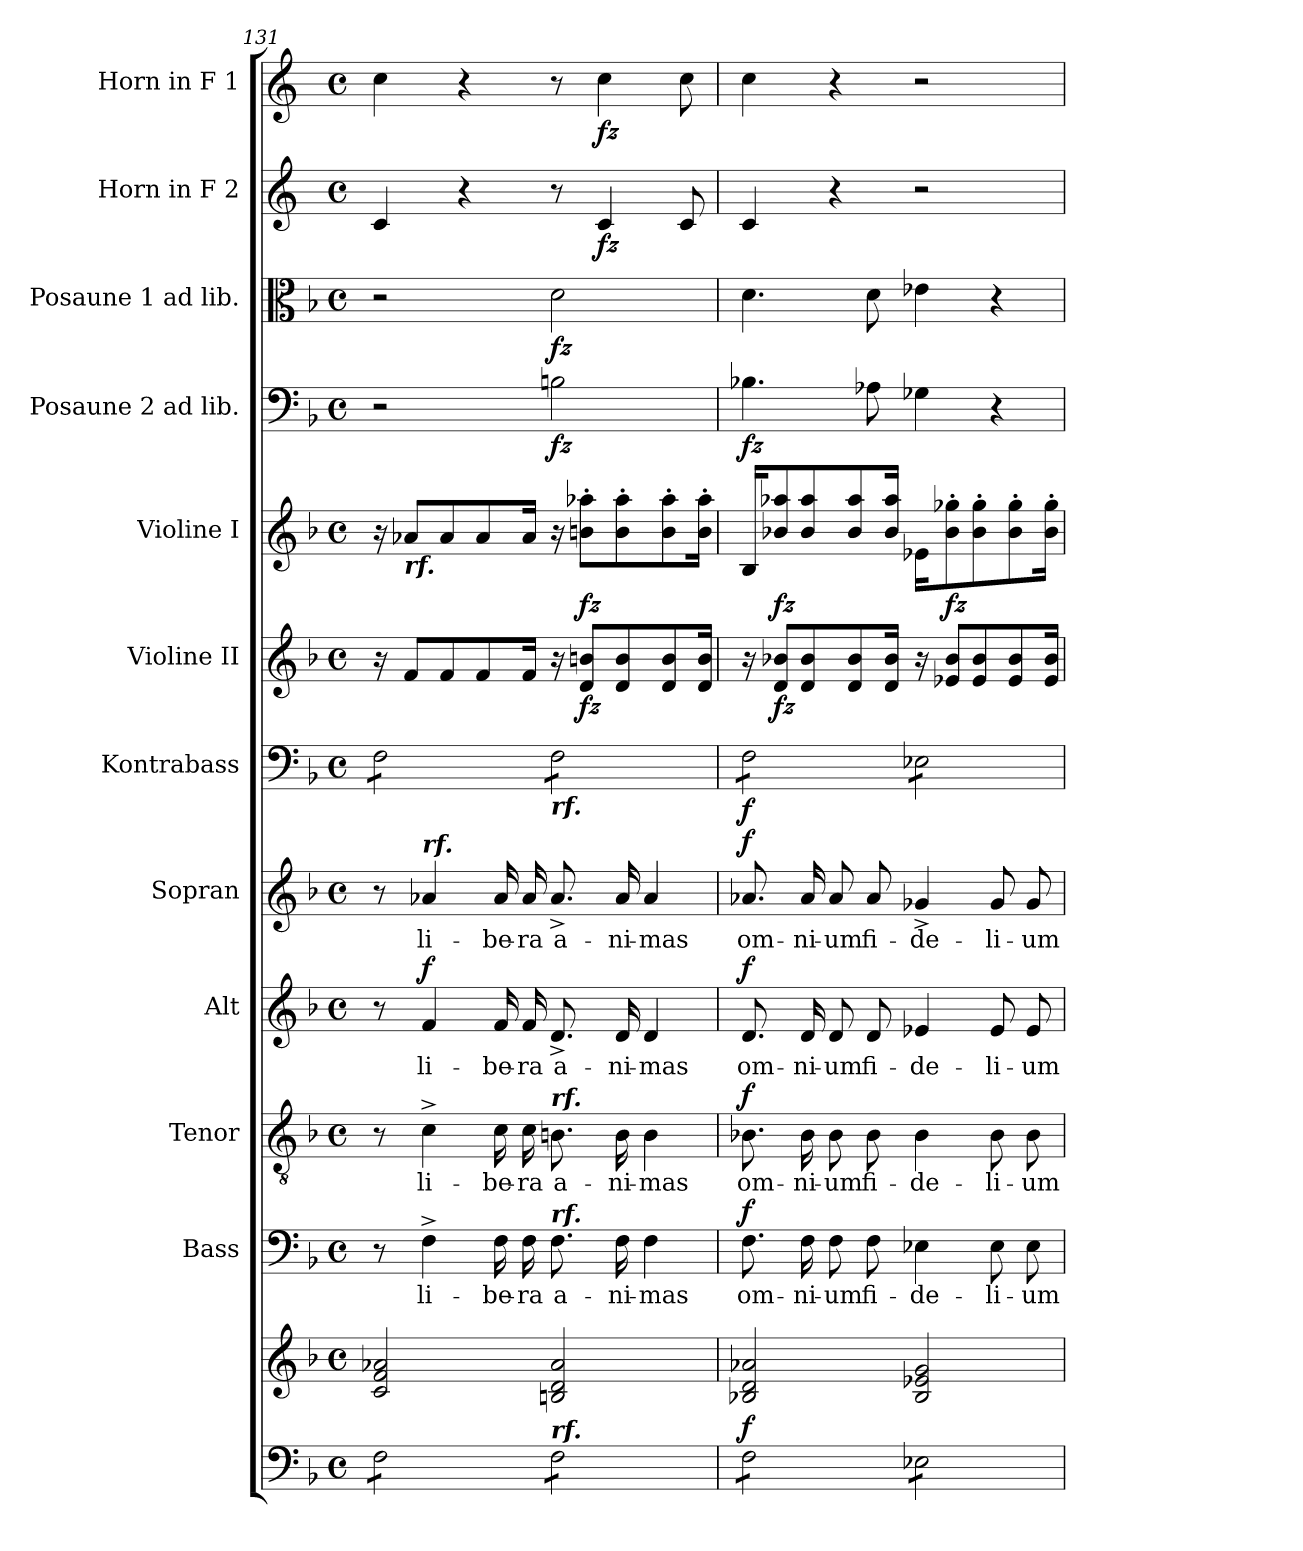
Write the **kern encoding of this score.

**kern	**kern	**dynam	**kern	**text	**dynam	**kern	**text	**dynam	**kern	**text	**dynam	**kern	**text	**dynam	**kern	**dynam	**kern	**dynam	**kern	**dynam	**kern	**dynam	**kern	**dynam	**kern	**dynam	**kern	**dynam
*part12	*part12	*part12	*part11	*part11	*part11	*part10	*part10	*part10	*part9	*part9	*part9	*part8	*part8	*part8	*part7	*part7	*part6	*part6	*part5	*part5	*part4	*part4	*part3	*part3	*part2	*part2	*part1	*part1
*staff13	*staff12	*staff12/13	*staff11	*staff11	*staff11	*staff10	*staff10	*staff10	*staff9	*staff9	*staff9	*staff8	*staff8	*staff8	*staff7	*staff7	*staff6	*staff6	*staff5	*staff5	*staff4	*staff4	*staff3	*staff3	*staff2	*staff2	*staff1	*staff1
*	*	*	*I"Bass	*	*	*I"Tenor	*	*	*I"Alt	*	*	*I"Sopran	*	*	*I"Kontrabass	*	*I"Violine II	*	*I"Violine I	*	*I"Posaune 2 ad lib.	*	*I"Posaune 1 ad lib.	*	*I"Horn in F 2	*	*I"Horn in F 1	*
*	*	*	*I'B.	*	*	*I'T.	*	*	*I'A.	*	*	*I'S.	*	*	*I'Kb.	*	*I'Vl. II	*	*I'Vl. I	*	*I'Pos. 2	*	*I'Pos. 1	*	*I'Hrn. F 2	*	*I'Hrn. F 1	*
*clefF4	*clefG2	*	*clefF4	*	*	*clefGv2	*	*	*clefG2	*	*	*clefG2	*	*	*clefF4	*	*clefG2	*	*clefG2	*	*clefF4	*	*clefC3	*	*clefG2	*	*clefG2	*
*	*	*	*	*	*	*	*	*	*	*	*	*	*	*	*ITrd7c12	*	*	*	*	*	*	*	*	*	*ITrd4c7	*	*ITrd4c7	*
*k[b-]	*k[b-]	*	*k[b-]	*	*	*k[b-]	*	*	*k[b-]	*	*	*k[b-]	*	*	*k[b-]	*	*k[b-]	*	*k[b-]	*	*k[b-]	*	*k[b-]	*	*k[b-]	*	*k[b-]	*
*F:	*F:	*	*F:	*	*	*F:	*	*	*F:	*	*	*F:	*	*	*F:	*	*F:	*	*F:	*	*F:	*	*F:	*	*F:	*	*F:	*
*M4/4	*M4/4	*	*M4/4	*	*	*M4/4	*	*	*M4/4	*	*	*M4/4	*	*	*M4/4	*	*M4/4	*	*M4/4	*	*M4/4	*	*M4/4	*	*M4/4	*	*M4/4	*
*met(c)	*met(c)	*	*met(c)	*	*	*met(c)	*	*	*met(c)	*	*	*met(c)	*	*	*met(c)	*	*met(c)	*	*met(c)	*	*met(c)	*	*met(c)	*	*met(c)	*	*met(c)	*
=131	=131	=131	=131	=131	=131	=131	=131	=131	=131	=131	=131	=131	=131	=131	=131	=131	=131	=131	=131	=131	=131	=131	=131	=131	=131	=131	=131	=131
*tremolo	*	*	*	*	*	*	*	*	*	*	*	*	*	*	*	*	*	*	*	*	*	*	*	*	*	*	*	*
*	*	*	*	*	*	*	*	*	*	*	*	*	*	*	*tremolo	*	*	*	*	*	*	*	*	*	*	*	*	*
8F\L	2c/ 2f/ 2a-X/	.	8r	.	.	8r	.	.	8r	.	.	8r	.	.	8FF\L	.	16r	.	16r	.	2r	.	2r	.	4F/	.	4f\	.
!	!	!	!	!	!	!	!	!	!	!	!	!	!	!	!	!	!	!	!LO:TX:b:Bi:t=rf.	!	!	!	!	!	!	!	!	!
.	.	.	.	.	.	.	.	.	.	.	.	.	.	.	.	.	8f/L	.	8a-X/L	.	.	.	.	.	.	.	.	.
!	!	!	!	!	!	!	!	!	!	!	!	!LO:TX:a:Bi:t=rf.	!	!	!	!	!	!	!	!	!	!	!	!	!	!	!	!
!	!	!	!	!LO:LY:b	!	!	!LO:LY:b	!	!	!LO:LY:b	!LO:DY:a	!	!LO:LY:b	!	!	!	!	!	!	!	!	!	!	!	!	!	!	!
8F\	.	.	4F^>\	li-	.	4c^>\	li-	.	4f/	li-	f	4a-X/	li-	.	8FF\	.	.	.	.	.	.	.	.	.	.	.	.	.
.	.	.	.	.	.	.	.	.	.	.	.	.	.	.	.	.	8f/	.	8a-/	.	.	.	.	.	.	.	.	.
8F\	.	.	.	.	.	.	.	.	.	.	.	.	.	.	8FF\	.	.	.	.	.	.	.	.	.	4r	.	4r	.
.	.	.	.	.	.	.	.	.	.	.	.	.	.	.	.	.	8f/	.	8a-/	.	.	.	.	.	.	.	.	.
!	!	!	!	!LO:LY:b	!	!	!LO:LY:b	!	!	!LO:LY:b	!	!	!LO:LY:b	!	!	!	!	!	!	!	!	!	!	!	!	!	!	!
8F\J	.	.	16F\	-be-	.	16c\	-be-	.	16f/	-be-	.	16a-/	-be-	.	8FF\J	.	.	.	.	.	.	.	.	.	.	.	.	.
!	!	!	!	!LO:LY:b	!	!	!LO:LY:b	!	!	!LO:LY:b	!	!	!LO:LY:b	!	!	!	!	!	!	!	!	!	!	!	!	!	!	!
.	.	.	16F\	-ra	.	16c\	-ra	.	16f/	-ra	.	16a-/	-ra	.	.	.	16f/Jk	.	16a-/Jk	.	.	.	.	.	.	.	.	.
!	!	!	!	!	!	!	!	!	!	!	!	!	!	!	!LO:TX:b:Bi:t=rf.	!	!	!	!	!	!	!	!	!	!	!	!	!
!	!	!	!	!	!	!LO:TX:a:Bi:t=rf.	!	!	!	!	!	!	!	!	!	!	!	!	!	!	!	!	!	!	!	!	!	!
!	!	!	!LO:TX:a:Bi:t=rf.	!	!	!	!	!	!	!	!	!	!	!	!	!	!	!	!	!	!	!	!	!	!	!	!	!
!LO:TX:a:Bi:t=rf.	!	!	!	!	!	!	!	!	!	!	!	!	!	!	!	!	!	!	!	!	!	!	!	!	!	!	!	!
!	!	!	!	!LO:LY:b	!	!	!LO:LY:b	!	!	!LO:LY:b	!	!	!LO:LY:b	!	!	!	!	!	!	!	!	!LO:DY:b	!	!LO:DY:b	!	!	!	!
8F\L	2Bn/ 2d/ 2a-/	.	8.F\	a-	.	8.Bn\	a-	.	8.d^>/	a-	.	8.a-^>/	a-	.	8FF\L	.	16r	.	16r	.	2Bn\	fz	2d\	fz	8r	.	8r	.
!	!	!	!	!	!	!	!	!	!	!	!	!	!	!	!	!	!	!LO:DY:b	!	!LO:DY:b	!	!	!	!	!	!	!	!
.	.	.	.	.	.	.	.	.	.	.	.	.	.	.	.	.	8d/ 8bn/L	fz	8bn\'> 8aa-X\'>L	fz	.	.	.	.	.	.	.	.
!	!	!	!	!	!	!	!	!	!	!	!	!	!	!	!	!	!	!	!	!	!	!	!	!	!	!LO:DY:b	!	!LO:DY:b
8F\	.	.	.	.	.	.	.	.	.	.	.	.	.	.	8FF\	.	.	.	.	.	.	.	.	.	4F/	fz	4f\	fz
!	!	!	!	!LO:LY:b	!	!	!LO:LY:b	!	!	!LO:LY:b	!	!	!LO:LY:b	!	!	!	!	!	!	!	!	!	!	!	!	!	!	!
.	.	.	16F\	-ni-	.	16B\	-ni-	.	16d/	-ni-	.	16a-/	-ni-	.	.	.	8d/ 8b/	.	8b\'> 8aa-\'>	.	.	.	.	.	.	.	.	.
!	!	!	!	!LO:LY:b	!	!	!LO:LY:b	!	!	!LO:LY:b	!	!	!LO:LY:b	!	!	!	!	!	!	!	!	!	!	!	!	!	!	!
8F\	.	.	4F\	-mas	.	4B\	-mas	.	4d/	-mas	.	4a-/	-mas	.	8FF\	.	.	.	.	.	.	.	.	.	.	.	.	.
.	.	.	.	.	.	.	.	.	.	.	.	.	.	.	.	.	8d/ 8b/	.	8b\'> 8aa-\'>	.	.	.	.	.	.	.	.	.
8F\J	.	.	.	.	.	.	.	.	.	.	.	.	.	.	8FF\J	.	.	.	.	.	.	.	.	.	8F/	.	8f\	.
.	.	.	.	.	.	.	.	.	.	.	.	.	.	.	.	.	16d/ 16b/Jk	.	16b\'> 16aa-\'>Jk	.	.	.	.	.	.	.	.	.
=132	=132	=132	=132	=132	=132	=132	=132	=132	=132	=132	=132	=132	=132	=132	=132	=132	=132	=132	=132	=132	=132	=132	=132	=132	=132	=132	=132	=132
!	!	!LO:DY:a=2	!	!LO:LY:b	!LO:DY:a	!	!LO:LY:b	!LO:DY:a	!	!LO:LY:b	!LO:DY:a	!	!LO:LY:b	!LO:DY:a	!	!LO:DY:b	!	!	!	!	!	!LO:DY:b	!	!	!	!	!	!
8F\L	2B-X/ 2d/ 2a-X/	f	8.F\	om-	f	8.B-X\	om-	f	8.d/	om-	f	8.a-X/	om-	f	8FF\L	f	16r	.	16B-/KL	.	4.B-X\	fz	4.d\	.	4F/	.	4f\	.
!	!	!	!	!	!	!	!	!	!	!	!	!	!	!	!	!	!	!LO:DY:b	!	!LO:DY:b	!	!	!	!	!	!	!	!
.	.	.	.	.	.	.	.	.	.	.	.	.	.	.	.	.	8d/ 8b-X/L	fz	8b-X/ 8aa-X/	fz	.	.	.	.	.	.	.	.
8F\	.	.	.	.	.	.	.	.	.	.	.	.	.	.	8FF\	.	.	.	.	.	.	.	.	.	.	.	.	.
!	!	!	!	!LO:LY:b	!	!	!LO:LY:b	!	!	!LO:LY:b	!	!	!LO:LY:b	!	!	!	!	!	!	!	!	!	!	!	!	!	!	!
.	.	.	16F\	-ni-	.	16B-\	-ni-	.	16d/	-ni-	.	16a-/	-ni-	.	.	.	8d/ 8b-/	.	8b-/ 8aa-/	.	.	.	.	.	.	.	.	.
!	!	!	!	!LO:LY:b	!	!	!LO:LY:b	!	!	!LO:LY:b	!	!	!LO:LY:b	!	!	!	!	!	!	!	!	!	!	!	!	!	!	!
8F\	.	.	8F\	-um	.	8B-\	-um	.	8d/	-um	.	8a-/	-um	.	8FF\	.	.	.	.	.	.	.	.	.	4r	.	4r	.
.	.	.	.	.	.	.	.	.	.	.	.	.	.	.	.	.	8d/ 8b-/	.	8b-/ 8aa-/	.	.	.	.	.	.	.	.	.
!	!	!	!	!LO:LY:b	!	!	!LO:LY:b	!	!	!LO:LY:b	!	!	!LO:LY:b	!	!	!	!	!	!	!	!	!	!	!	!	!	!	!
8F\J	.	.	8F\	fi-	.	8B-\	fi-	.	8d/	fi-	.	8a-/	fi-	.	8FF\J	.	.	.	.	.	8A-X\	.	8d\	.	.	.	.	.
.	.	.	.	.	.	.	.	.	.	.	.	.	.	.	.	.	16d/ 16b-/Jk	.	16b-/ 16aa-/Jk	.	.	.	.	.	.	.	.	.
!	!	!	!	!LO:LY:b	!	!	!LO:LY:b	!	!	!LO:LY:b	!	!	!LO:LY:b	!	!	!	!	!	!	!	!	!	!	!	!	!	!	!
8E-X\L	2B-/ 2e-X/ 2g/	.	4E-X\	-de-	.	4B-\	-de-	.	4e-X/	-de-	.	4g-X^>/	-de-	.	8EE-X\L	.	16r	.	16e-X\KL	.	4G-X\	.	4e-X\	.	2r	.	2r	.
!	!	!	!	!	!	!	!	!	!	!	!	!	!	!	!	!	!	!	!	!LO:DY:b	!	!	!	!	!	!	!	!
.	.	.	.	.	.	.	.	.	.	.	.	.	.	.	.	.	8e-X/ 8b-/L	.	8b-\'> 8gg-X\'>	fz	.	.	.	.	.	.	.	.
8E-X\	.	.	.	.	.	.	.	.	.	.	.	.	.	.	8EE-X\	.	.	.	.	.	.	.	.	.	.	.	.	.
.	.	.	.	.	.	.	.	.	.	.	.	.	.	.	.	.	8e-/ 8b-/	.	8b-\'> 8gg-\'>	.	.	.	.	.	.	.	.	.
!	!	!	!	!LO:LY:b	!	!	!LO:LY:b	!	!	!LO:LY:b	!	!	!LO:LY:b	!	!	!	!	!	!	!	!	!	!	!	!	!	!	!
8E-X\	.	.	8E-\	-li-	.	8B-\	-li-	.	8e-/	-li-	.	8g-/	-li-	.	8EE-X\	.	.	.	.	.	4r	.	4r	.	.	.	.	.
.	.	.	.	.	.	.	.	.	.	.	.	.	.	.	.	.	8e-/ 8b-/	.	8b-\'> 8gg-\'>	.	.	.	.	.	.	.	.	.
!	!	!	!	!LO:LY:b	!	!	!LO:LY:b	!	!	!LO:LY:b	!	!	!LO:LY:b	!	!	!	!	!	!	!	!	!	!	!	!	!	!	!
8E-X\J	.	.	8E-\	-um	.	8B-\	-um	.	8e-/	-um	.	8g-/	-um	.	8EE-X\J	.	.	.	.	.	.	.	.	.	.	.	.	.
*	*	*	*	*	*	*	*	*	*	*	*	*	*	*	*Xtremolo	*	*	*	*	*	*	*	*	*	*	*	*	*
*Xtremolo	*	*	*	*	*	*	*	*	*	*	*	*	*	*	*	*	*	*	*	*	*	*	*	*	*	*	*	*
.	.	.	.	.	.	.	.	.	.	.	.	.	.	.	.	.	16e-/ 16b-/Jk	.	16b-\'> 16gg-\'>Jk	.	.	.	.	.	.	.	.	.
=	=	=	=	=	=	=	=	=	=	=	=	=	=	=	=	=	=	=	=	=	=	=	=	=	=	=	=	=
*-	*-	*-	*-	*-	*-	*-	*-	*-	*-	*-	*-	*-	*-	*-	*-	*-	*-	*-	*-	*-	*-	*-	*-	*-	*-	*-	*-	*-
